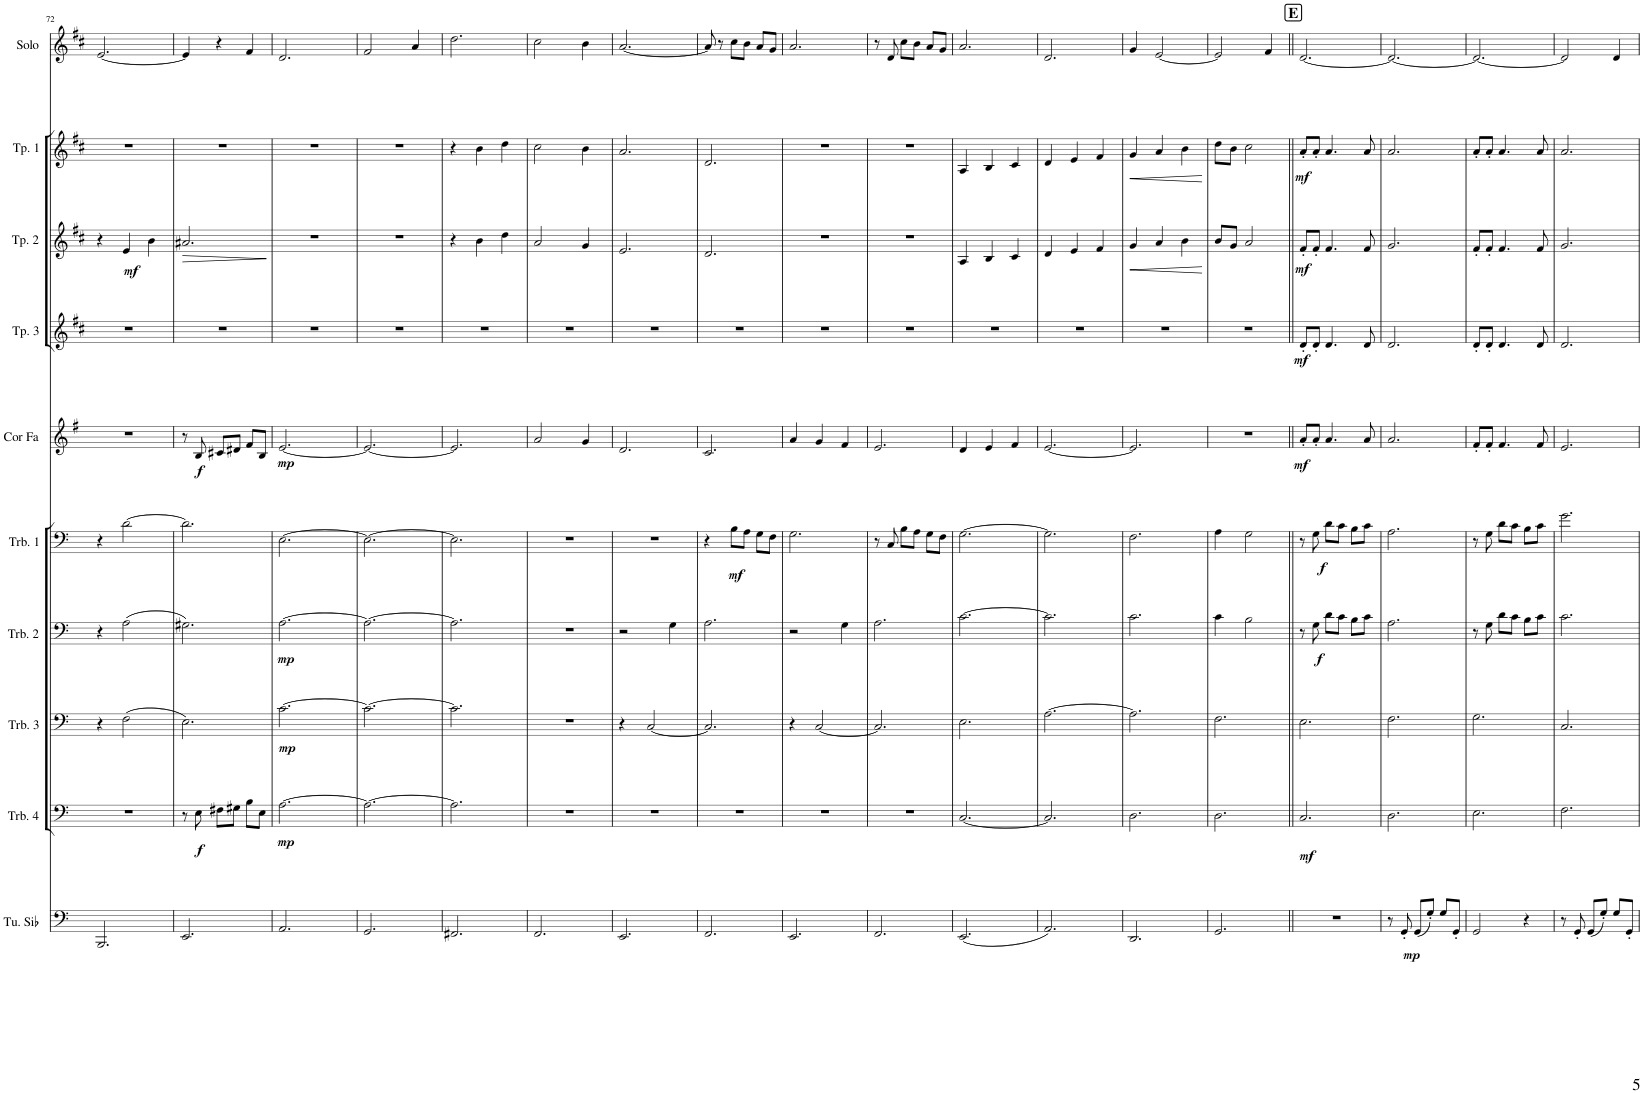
**kern	**dynam	**kern	**dynam	**kern	**dynam	**kern	**dynam	**kern	**dynam	**kern	**dynam	**kern	**dynam	**kern	**dynam	**kern	**dynam	**kern
*part10	*part10	*part9	*part9	*part8	*part8	*part7	*part7	*part6	*part6	*part5	*part5	*part4	*part4	*part3	*part3	*part2	*part2	*part1
*staff10	*staff10	*staff9	*staff9	*staff8	*staff8	*staff7	*staff7	*staff6	*staff6	*staff5	*staff5	*staff4	*staff4	*staff3	*staff3	*staff2	*staff2	*staff1
*I"Tuba en Sib	*	*I"Trombone 4	*	*I"Trombone 3	*	*I"Trombone 2	*	*I"Trombone 1	*	*I"Cor en Fa	*	*I"Trompette 3	*	*I"Trompette 2	*	*I"Trompette 1	*	*I"Solo
*I'Tu. Sib	*	*I'Trb. 4	*	*I'Trb. 3	*	*I'Trb. 2	*	*I'Trb. 1	*	*I'Cor Fa	*	*I'Tp. 3	*	*I'Tp. 2	*	*I'Tp. 1	*	*I'Solo
!!LO:PB:g=z
*clefF4	*	*clefF4	*	*clefF4	*	*clefF4	*	*clefF4	*	*clefG2	*	*clefG2	*	*clefG2	*	*clefG2	*	*clefG2
*	*	*	*	*	*	*	*	*	*	*Trd4c7	*	*Trd1c2	*	*Trd1c2	*	*Trd1c2	*	*Trd1c2
*k[]	*	*k[]	*	*k[]	*	*k[]	*	*k[]	*	*k[f#]	*	*k[f#c#]	*	*k[f#c#]	*	*k[f#c#]	*	*k[f#c#]
*M3/4	*	*M3/4	*	*M3/4	*	*M3/4	*	*M3/4	*	*M3/4	*	*M3/4	*	*M3/4	*	*M3/4	*	*M3/4
=72	=72	=72	=72	=72	=72	=72	=72	=72	=72	=72	=72	=72	=72	=72	=72	=72	=72	=72
2.BBB/	.	2.r	.	4r	.	4r	.	4r	.	2.r	.	2.r	.	4r	.	2.r	.	[2.e/
!	!	!	!	!	!	!	!	!	!	!	!	!	!	!	!LO:DY:b	!	!	!
.	.	.	.	(2F\	.	(2A\	.	[2d\	.	.	.	.	.	4e/	mf	.	.	.
.	.	.	.	.	.	.	.	.	.	.	.	.	.	4b\	.	.	.	.
=73	=73	=73	=73	=73	=73	=73	=73	=73	=73	=73	=73	=73	=73	=73	=73	=73	=73	=73
!	!	!	!	!	!	!	!	!	!	!	!	!	!	!	!LO:HP:b	!	!	!
2.EE/	.	8r	.	2.E\)	.	2.G#X\)	.	2.d\]	.	8r	.	2.r	.	2.a#X/	>	2.r	.	4e/]
!	!	!	!LO:DY:b	!	!	!	!	!	!	!	!LO:DY:b	!	!	!	!	!	!	!
.	.	8E\	f	.	.	.	.	.	.	8B/	f	.	.	.	.	.	.	.
.	.	8F#X\L	.	.	.	.	.	.	.	8c#X/L	.	.	.	.	.	.	.	4r
.	.	8G#X\J	.	.	.	.	.	.	.	8d#X/J	.	.	.	.	.	.	.	.
.	.	8B\L	.	.	.	.	.	.	.	8f#/L	.	.	.	.	.	.	.	4f#/
.	.	8E\J	.	.	.	.	.	.	.	8B/J	.	.	.	.	.	.	.	.
.	.	.	.	.	.	.	.	.	.	.	.	.	.	.	]	.	.	.
=74	=74	=74	=74	=74	=74	=74	=74	=74	=74	=74	=74	=74	=74	=74	=74	=74	=74	=74
!	!	!	!LO:DY:b	!	!LO:DY:b	!	!LO:DY:b	!	!	!	!LO:DY:b	!	!	!	!	!	!	!
2.AA/	.	[2.A\	mp	[2.c\	mp	[2.A\	mp	[2.E\	.	[2.e/	mp	2.r	.	2.r	.	2.r	.	2.d/
=75	=75	=75	=75	=75	=75	=75	=75	=75	=75	=75	=75	=75	=75	=75	=75	=75	=75	=75
2.GG/	.	2.A\_	.	2.c\_	.	2.A\_	.	2.E\_	.	2.e/_	.	2.r	.	2.r	.	2.r	.	2f#/
.	.	.	.	.	.	.	.	.	.	.	.	.	.	.	.	.	.	4a/
=76	=76	=76	=76	=76	=76	=76	=76	=76	=76	=76	=76	=76	=76	=76	=76	=76	=76	=76
2.FF#X/	.	2.A\]	.	2.c\]	.	2.A\]	.	2.E\]	.	2.e/]	.	2.r	.	4r	.	4r	.	2.dd\
.	.	.	.	.	.	.	.	.	.	.	.	.	.	4b\	.	4b\	.	.
.	.	.	.	.	.	.	.	.	.	.	.	.	.	4dd\	.	4dd\	.	.
=77	=77	=77	=77	=77	=77	=77	=77	=77	=77	=77	=77	=77	=77	=77	=77	=77	=77	=77
2.FF/	.	2.r	.	2.r	.	2.r	.	2.r	.	2a/	.	2.r	.	2a/	.	2cc#\	.	2cc#\
.	.	.	.	.	.	.	.	.	.	4g/	.	.	.	4g/	.	4b\	.	4b\
=78	=78	=78	=78	=78	=78	=78	=78	=78	=78	=78	=78	=78	=78	=78	=78	=78	=78	=78
2.EE/	.	2.r	.	4r	.	2r	.	2.r	.	2.d/	.	2.r	.	2.e/	.	2.a/	.	[2.a/
.	.	.	.	[2C/	.	.	.	.	.	.	.	.	.	.	.	.	.	.
.	.	.	.	.	.	4G\	.	.	.	.	.	.	.	.	.	.	.	.
=79	=79	=79	=79	=79	=79	=79	=79	=79	=79	=79	=79	=79	=79	=79	=79	=79	=79	=79
2.FF/	.	2.r	.	2.C/]	.	2.A\	.	4r	.	2.c/	.	2.r	.	2.d/	.	2.d/	.	8a/]
.	.	.	.	.	.	.	.	.	.	.	.	.	.	.	.	.	.	8r
!	!	!	!	!	!	!	!	!	!LO:DY:b	!	!	!	!	!	!	!	!	!
.	.	.	.	.	.	.	.	8B\L	mf	.	.	.	.	.	.	.	.	8cc#\L
.	.	.	.	.	.	.	.	8A\J	.	.	.	.	.	.	.	.	.	8b\J
.	.	.	.	.	.	.	.	8G\L	.	.	.	.	.	.	.	.	.	8a/L
.	.	.	.	.	.	.	.	8F\J	.	.	.	.	.	.	.	.	.	8g/J
=80	=80	=80	=80	=80	=80	=80	=80	=80	=80	=80	=80	=80	=80	=80	=80	=80	=80	=80
2.EE/	.	2.r	.	4r	.	2r	.	2.G\	.	4a/	.	2.r	.	2.r	.	2.r	.	2.a/
.	.	.	.	[2C/	.	.	.	.	.	4g/	.	.	.	.	.	.	.	.
.	.	.	.	.	.	4G\	.	.	.	4f#/	.	.	.	.	.	.	.	.
=81	=81	=81	=81	=81	=81	=81	=81	=81	=81	=81	=81	=81	=81	=81	=81	=81	=81	=81
2.FF/	.	2.r	.	2.C/]	.	2.A\	.	8r	.	2.e/	.	2.r	.	2.r	.	2.r	.	8r
.	.	.	.	.	.	.	.	8C/	.	.	.	.	.	.	.	.	.	8d/
.	.	.	.	.	.	.	.	8B\L	.	.	.	.	.	.	.	.	.	8cc#\L
.	.	.	.	.	.	.	.	8A\J	.	.	.	.	.	.	.	.	.	8b\J
.	.	.	.	.	.	.	.	8G\L	.	.	.	.	.	.	.	.	.	8a/L
.	.	.	.	.	.	.	.	8F\J	.	.	.	.	.	.	.	.	.	8g/J
=82	=82	=82	=82	=82	=82	=82	=82	=82	=82	=82	=82	=82	=82	=82	=82	=82	=82	=82
(2.EE/	.	[2.C/	.	2.E\	.	[2.c\	.	[2.G\	.	4d/	.	2.r	.	4A/	.	4A/	.	2.a/
.	.	.	.	.	.	.	.	.	.	4e/	.	.	.	4B/	.	4B/	.	.
.	.	.	.	.	.	.	.	.	.	4f#/	.	.	.	4c#/	.	4c#/	.	.
=83	=83	=83	=83	=83	=83	=83	=83	=83	=83	=83	=83	=83	=83	=83	=83	=83	=83	=83
2.AA/)	.	2.C/]	.	[2.A\	.	2.c\]	.	2.G\]	.	[2.e/	.	2.r	.	4d/	.	4d/	.	2.d/
.	.	.	.	.	.	.	.	.	.	.	.	.	.	4e/	.	4e/	.	.
.	.	.	.	.	.	.	.	.	.	.	.	.	.	4f#/	.	4f#/	.	.
=84	=84	=84	=84	=84	=84	=84	=84	=84	=84	=84	=84	=84	=84	=84	=84	=84	=84	=84
!	!	!	!	!	!	!	!	!	!	!	!	!	!	!	!LO:HP:b	!	!LO:HP:b	!
2.DD/	.	2.D\	.	2.A\]	.	2.c\	.	2.F\	.	2.e/]	.	2.r	.	4g/	<	4g/	<	4g/
.	.	.	.	.	.	.	.	.	.	.	.	.	.	4a/	.	4a/	.	[2e/
.	.	.	.	.	.	.	.	.	.	.	.	.	.	4b\	.	4b\	.	.
.	.	.	.	.	.	.	.	.	.	.	.	.	.	.	[	.	[	.
=85	=85	=85	=85	=85	=85	=85	=85	=85	=85	=85	=85	=85	=85	=85	=85	=85	=85	=85
2.GG/	.	2.D\	.	2.F\	.	4c\	.	4A\	.	2.r	.	2.r	.	8b/L	.	8dd\L	.	2e/]
.	.	.	.	.	.	.	.	.	.	.	.	.	.	8g/J	.	8b\J	.	.
.	.	.	.	.	.	2B\	.	2G\	.	.	.	.	.	2a/	.	2cc#\	.	.
.	.	.	.	.	.	.	.	.	.	.	.	.	.	.	.	.	.	4f#/
!!LO:REH:place=s1:a:B:cj:fs=14:t=E
=86||	=86||	=86||	=86||	=86||	=86||	=86||	=86||	=86||	=86||	=86||	=86||	=86||	=86||	=86||	=86||	=86||	=86||	=86||
!	!	!	!LO:DY:b	!	!	!	!	!	!	!	!LO:DY:b	!	!LO:DY:b	!	!LO:DY:b	!	!LO:DY:b	!
2.r	.	2.C/	mf	2.E\	.	8r	.	8r	.	8a'/L	mf	8d'/L	mf	8f#'/L	mf	8a'/L	mf	[2.d/
!	!	!	!	!	!	!	!LO:DY:b	!	!LO:DY:b	!	!	!	!	!	!	!	!	!
.	.	.	.	.	.	8G\	f	8G\	f	8a'/J	.	8d'/J	.	8f#'/J	.	8a'/J	.	.
.	.	.	.	.	.	8d\L	.	8d\L	.	4.a/	.	4.d/	.	4.f#/	.	4.a/	.	.
.	.	.	.	.	.	8c\J	.	8c\J	.	.	.	.	.	.	.	.	.	.
.	.	.	.	.	.	8B\L	.	8B\L	.	.	.	.	.	.	.	.	.	.
.	.	.	.	.	.	8c\J	.	8c\J	.	8a/	.	8d/	.	8f#/	.	8a/	.	.
=87	=87	=87	=87	=87	=87	=87	=87	=87	=87	=87	=87	=87	=87	=87	=87	=87	=87	=87
8r	.	2.D\	.	2.F\	.	2.A\	.	2.A\	.	2.a/	.	2.d/	.	2.g/	.	2.a/	.	2.d/_
!	!LO:DY:b	!	!	!	!	!	!	!	!	!	!	!	!	!	!	!	!	!
8GG'/	mp	.	.	.	.	.	.	.	.	.	.	.	.	.	.	.	.	.
(8GG/L	.	.	.	.	.	.	.	.	.	.	.	.	.	.	.	.	.	.
8G'/J)	.	.	.	.	.	.	.	.	.	.	.	.	.	.	.	.	.	.
8G/L	.	.	.	.	.	.	.	.	.	.	.	.	.	.	.	.	.	.
8GG'/J	.	.	.	.	.	.	.	.	.	.	.	.	.	.	.	.	.	.
=88	=88	=88	=88	=88	=88	=88	=88	=88	=88	=88	=88	=88	=88	=88	=88	=88	=88	=88
2GG/	.	2.E\	.	2.G\	.	8r	.	8r	.	8f#'/L	.	8d'/L	.	8f#'/L	.	8a'/L	.	2.d/_
.	.	.	.	.	.	8G\	.	8G\	.	8f#'/J	.	8d'/J	.	8f#'/J	.	8a'/J	.	.
.	.	.	.	.	.	8d\L	.	8d\L	.	4.f#/	.	4.d/	.	4.f#/	.	4.a/	.	.
.	.	.	.	.	.	8c\J	.	8c\J	.	.	.	.	.	.	.	.	.	.
4r	.	.	.	.	.	8B\L	.	8B\L	.	.	.	.	.	.	.	.	.	.
.	.	.	.	.	.	8c\J	.	8c\J	.	8f#/	.	8d/	.	8f#/	.	8a/	.	.
=89	=89	=89	=89	=89	=89	=89	=89	=89	=89	=89	=89	=89	=89	=89	=89	=89	=89	=89
8r	.	2.F\	.	2.C/	.	2.c\	.	2.g\	.	2.e/	.	2.d/	.	2.g/	.	2.a/	.	2d/]
8GG'/	.	.	.	.	.	.	.	.	.	.	.	.	.	.	.	.	.	.
(8GG/L	.	.	.	.	.	.	.	.	.	.	.	.	.	.	.	.	.	.
8G'/J)	.	.	.	.	.	.	.	.	.	.	.	.	.	.	.	.	.	.
8G/L	.	.	.	.	.	.	.	.	.	.	.	.	.	.	.	.	.	4d/
8GG'/J	.	.	.	.	.	.	.	.	.	.	.	.	.	.	.	.	.	.
=	=	=	=	=	=	=	=	=	=	=	=	=	=	=	=	=	=	=
*-	*-	*-	*-	*-	*-	*-	*-	*-	*-	*-	*-	*-	*-	*-	*-	*-	*-	*-
